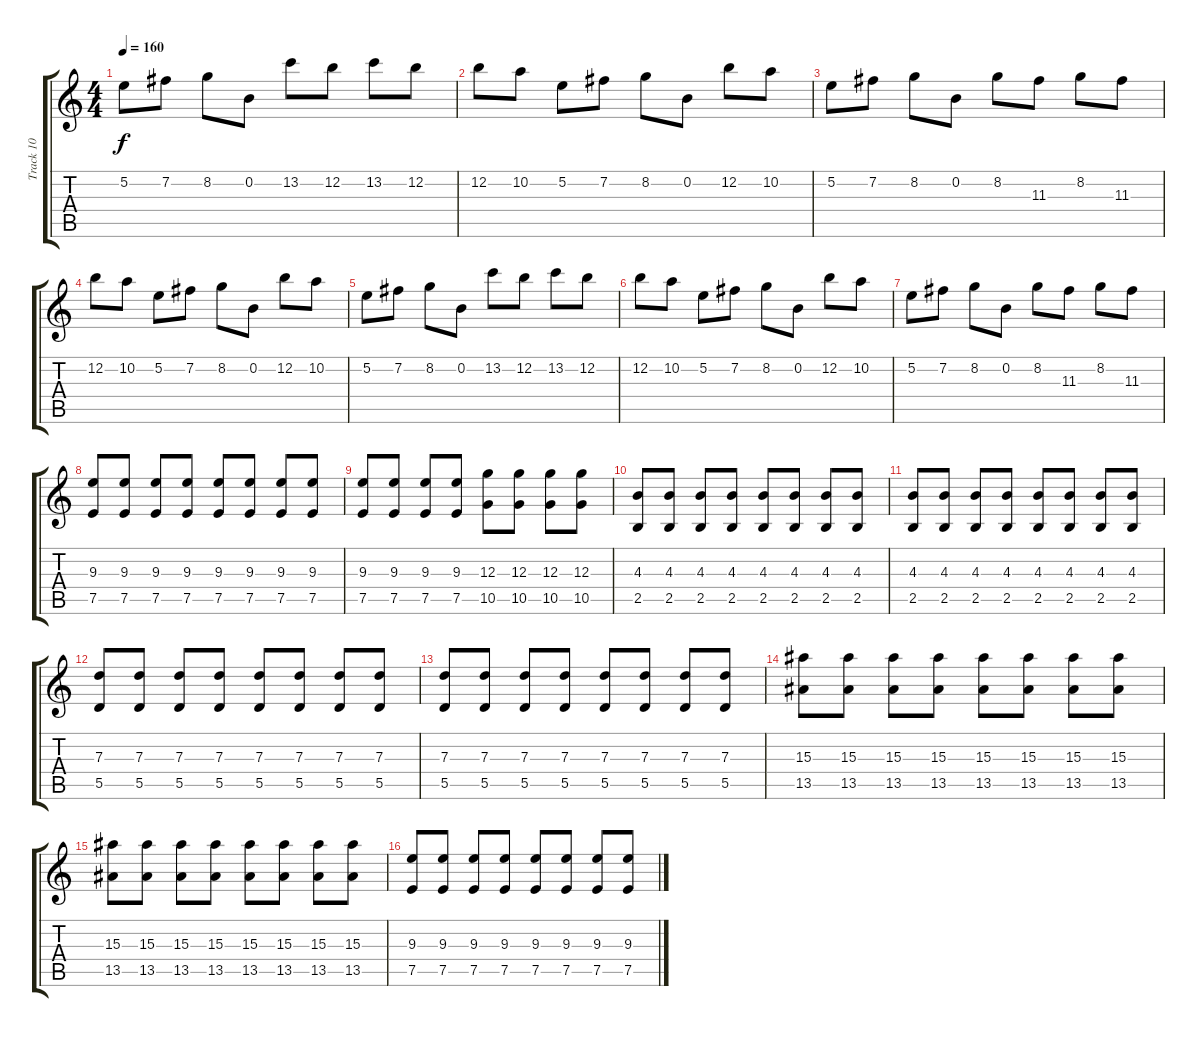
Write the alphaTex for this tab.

\track ("Track 10" "Track 10") {instrument distortionguitar}
\staff {score tabs}
\tuning (E4 B3 G3 D3 A2 E2) {hide}
\ts (4 4)
\tempo 160
\clef g2
\ks c
5.2.8{dy f} 7.2.8 8.2.8 0.2.8 13.2.8 12.2.8 13.2.8 12.2.8 |
12.2.8 10.2.8 5.2.8 7.2.8 8.2.8 0.2.8 12.2.8 10.2.8 |
5.2.8 7.2.8 8.2.8 0.2.8 8.2.8 11.3.8 8.2.8 11.3.8 |
12.2.8 10.2.8 5.2.8 7.2.8 8.2.8 0.2.8 12.2.8 10.2.8 |
5.2.8 7.2.8 8.2.8 0.2.8 13.2.8 12.2.8 13.2.8 12.2.8 |
12.2.8 10.2.8 5.2.8 7.2.8 8.2.8 0.2.8 12.2.8 10.2.8 |
5.2.8 7.2.8 8.2.8 0.2.8 8.2.8 11.3.8 8.2.8 11.3.8 |
(9.3 7.5).8 (9.3 7.5).8 (9.3 7.5).8 (9.3 7.5).8 (9.3 7.5).8 (9.3 7.5).8 (9.3 7.5).8 (9.3 7.5).8 |
(9.3 7.5).8 (9.3 7.5).8 (9.3 7.5).8 (9.3 7.5).8 (12.3 10.5).8 (12.3 10.5).8 (12.3 10.5).8 (12.3 10.5).8 |
(4.3 2.5).8 (4.3 2.5).8 (4.3 2.5).8 (4.3 2.5).8 (4.3 2.5).8 (4.3 2.5).8 (4.3 2.5).8 (4.3 2.5).8 |
(4.3 2.5).8 (4.3 2.5).8 (4.3 2.5).8 (4.3 2.5).8 (4.3 2.5).8 (4.3 2.5).8 (4.3 2.5).8 (4.3 2.5).8 |
(7.3 5.5).8 (7.3 5.5).8 (7.3 5.5).8 (7.3 5.5).8 (7.3 5.5).8 (7.3 5.5).8 (7.3 5.5).8 (7.3 5.5).8 |
(7.3 5.5).8 (7.3 5.5).8 (7.3 5.5).8 (7.3 5.5).8 (7.3 5.5).8 (7.3 5.5).8 (7.3 5.5).8 (7.3 5.5).8 |
(15.3 13.5).8 (15.3 13.5).8 (15.3 13.5).8 (15.3 13.5).8 (15.3 13.5).8 (15.3 13.5).8 (15.3 13.5).8 (15.3 13.5).8 |
(15.3 13.5).8 (15.3 13.5).8 (15.3 13.5).8 (15.3 13.5).8 (15.3 13.5).8 (15.3 13.5).8 (15.3 13.5).8 (15.3 13.5).8 |
(9.3 7.5).8 (9.3 7.5).8 (9.3 7.5).8 (9.3 7.5).8 (9.3 7.5).8 (9.3 7.5).8 (9.3 7.5).8 (9.3 7.5).8
